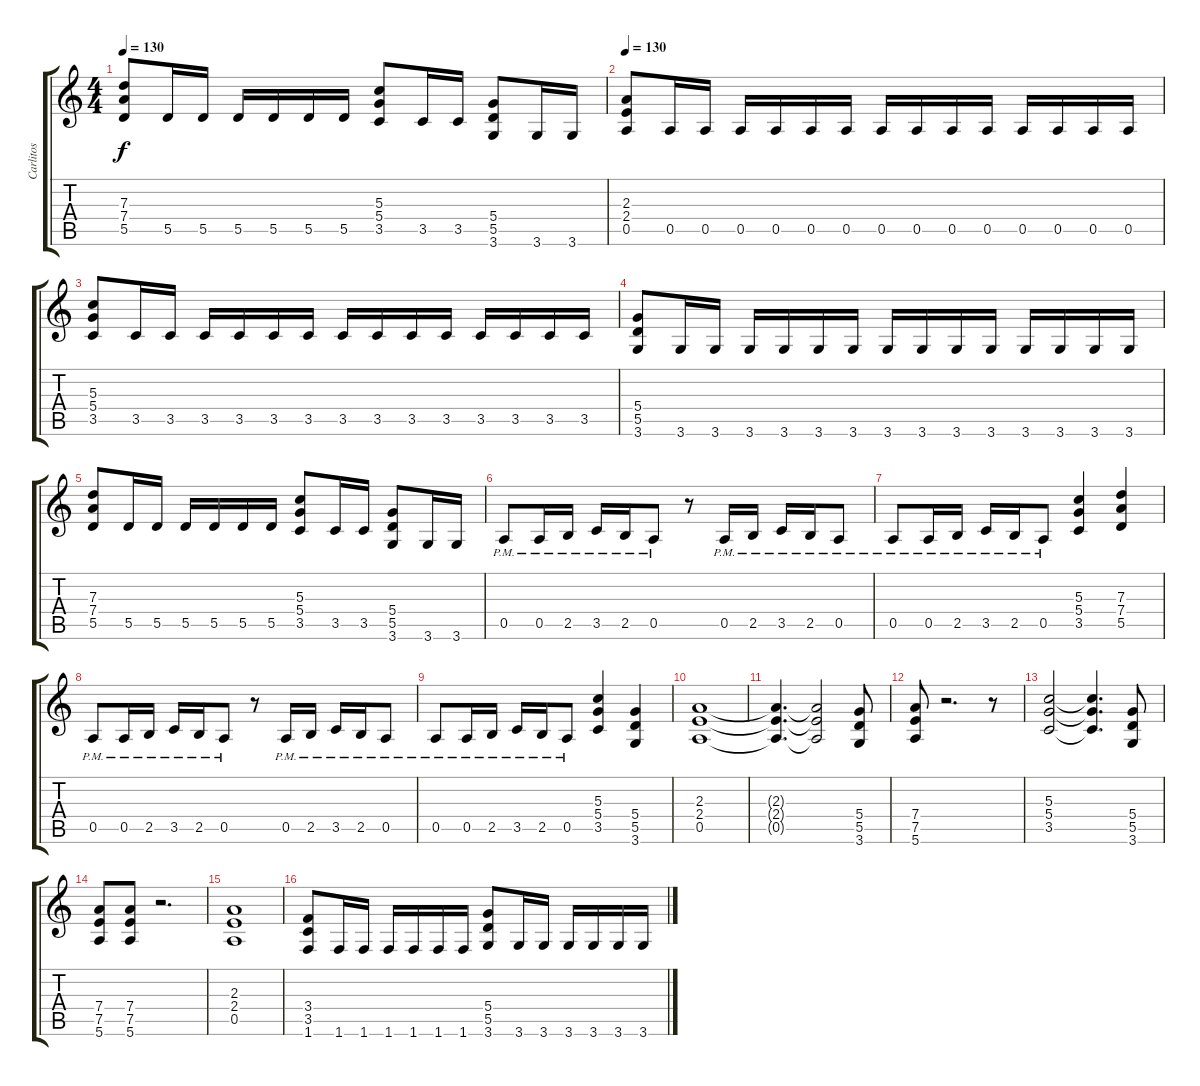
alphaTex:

\track ("Carlitos" "Carlitos") {instrument distortionguitar}
\staff {score tabs}
\tuning (E4 B3 G3 D3 A2 E2) {hide}
\ts (4 4)
\tempo 130
\clef g2
\ks c
(7.3 7.4 5.5).8{dy f} 5.5.16 5.5.16 5.5.16 5.5.16 5.5.16 5.5.16 (5.3 5.4 3.5).8 3.5.16 3.5.16 (5.4 5.5 3.6).8 3.6.16 3.6.16 |
\tempo 200
\tempo 130
(2.3 2.4 0.5).8 0.5.16 0.5.16 0.5.16 0.5.16 0.5.16 0.5.16 0.5.16 0.5.16 0.5.16 0.5.16 0.5.16 0.5.16 0.5.16 0.5.16 |
(5.3 5.4 3.5).8 3.5.16 3.5.16 3.5.16 3.5.16 3.5.16 3.5.16 3.5.16 3.5.16 3.5.16 3.5.16 3.5.16 3.5.16 3.5.16 3.5.16 |
(5.4 5.5 3.6).8 3.6.16 3.6.16 3.6.16 3.6.16 3.6.16 3.6.16 3.6.16 3.6.16 3.6.16 3.6.16 3.6.16 3.6.16 3.6.16 3.6.16 |
(7.3 7.4 5.5).8 5.5.16 5.5.16 5.5.16 5.5.16 5.5.16 5.5.16 (5.3 5.4 3.5).8 3.5.16 3.5.16 (5.4 5.5 3.6).8 3.6.16 3.6.16 |
0.5{pm}.8 0.5{pm}.16 2.5{pm}.16 3.5{pm}.16 2.5{pm}.16 0.5{pm}.8 r.8 0.5{pm}.16 2.5{pm}.16 3.5{pm}.16 2.5{pm}.16 0.5{pm}.8 |
0.5{pm}.8 0.5{pm}.16 2.5{pm}.16 3.5{pm}.16 2.5{pm}.16 0.5{pm}.8 (5.3 5.4 3.5).4 (7.3 7.4 5.5).4 |
0.5{pm}.8 0.5{pm}.16 2.5{pm}.16 3.5{pm}.16 2.5{pm}.16 0.5{pm}.8 r.8 0.5{pm}.16 2.5{pm}.16 3.5{pm}.16 2.5{pm}.16 0.5{pm}.8 |
0.5{pm}.8 0.5{pm}.16 2.5{pm}.16 3.5{pm}.16 2.5{pm}.16 0.5{pm}.8 (5.3 5.4 3.5).4 (5.4 5.5 3.6).4 |
(2.3 2.4 0.5).1 |
(2.3{t} 2.4{t} 0.5{t}).4{d} (2.3{t} 2.4{t} 0.5{t}).2 (5.4 5.5 3.6).8 |
(7.4 7.5 5.6).8 r.2{d} r.8 |
(5.3 5.4 3.5).2 (5.3{t} 5.4{t} 3.5{t}).4{d} (5.4 5.5 3.6).8 |
(7.4 7.5 5.6).8 (7.4 7.5 5.6).8 r.2{d} |
(2.3 2.4 0.5).1 |
(3.4 3.5 1.6).8 1.6.16 1.6.16 1.6.16 1.6.16 1.6.16 1.6.16 (5.4 5.5 3.6).8 3.6.16 3.6.16 3.6.16 3.6.16 3.6.16 3.6.16
